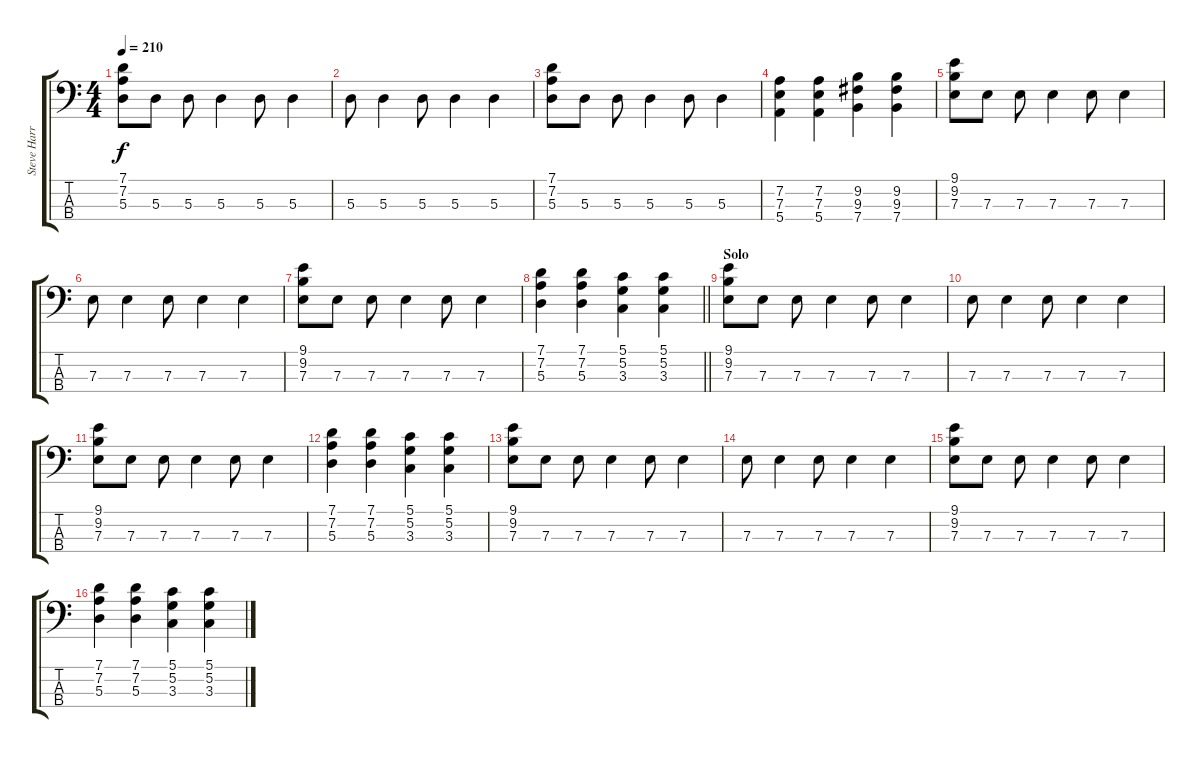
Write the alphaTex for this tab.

\track ("Steve Harris" "Steve Harr") {instrument slapbass2}
\staff {score tabs}
\tuning (G2 D2 A1 E1) {hide}
\ts (4 4)
\tempo 210
\clef f4
\ks c
(7.1 7.2 5.3).8{dy f} 5.3.8 5.3.8 5.3.4 5.3.8 5.3.4 |
5.3.8 5.3.4 5.3.8 5.3.4 5.3.4 |
(7.1 7.2 5.3).8 5.3.8 5.3.8 5.3.4 5.3.8 5.3.4 |
(7.2 7.3 5.4).4 (7.2 7.3 5.4).4 (9.2 9.3 7.4).4 (9.2 9.3 7.4).4 |
(9.1 9.2 7.3).8 7.3.8 7.3.8 7.3.4 7.3.8 7.3.4 |
7.3.8 7.3.4 7.3.8 7.3.4 7.3.4 |
(9.1 9.2 7.3).8 7.3.8 7.3.8 7.3.4 7.3.8 7.3.4 |
\barLineRight lightlight
(7.1 7.2 5.3).4 (7.1 7.2 5.3).4 (5.1 5.2 3.3).4 (5.1 5.2 3.3).4 |
\section ("" "Solo")
(9.1 9.2 7.3).8 7.3.8 7.3.8 7.3.4 7.3.8 7.3.4 |
7.3.8 7.3.4 7.3.8 7.3.4 7.3.4 |
(9.1 9.2 7.3).8 7.3.8 7.3.8 7.3.4 7.3.8 7.3.4 |
(7.1 7.2 5.3).4 (7.1 7.2 5.3).4 (5.1 5.2 3.3).4 (5.1 5.2 3.3).4 |
(9.1 9.2 7.3).8 7.3.8 7.3.8 7.3.4 7.3.8 7.3.4 |
7.3.8 7.3.4 7.3.8 7.3.4 7.3.4 |
(9.1 9.2 7.3).8 7.3.8 7.3.8 7.3.4 7.3.8 7.3.4 |
(7.1 7.2 5.3).4 (7.1 7.2 5.3).4 (5.1 5.2 3.3).4 (5.1 5.2 3.3).4
